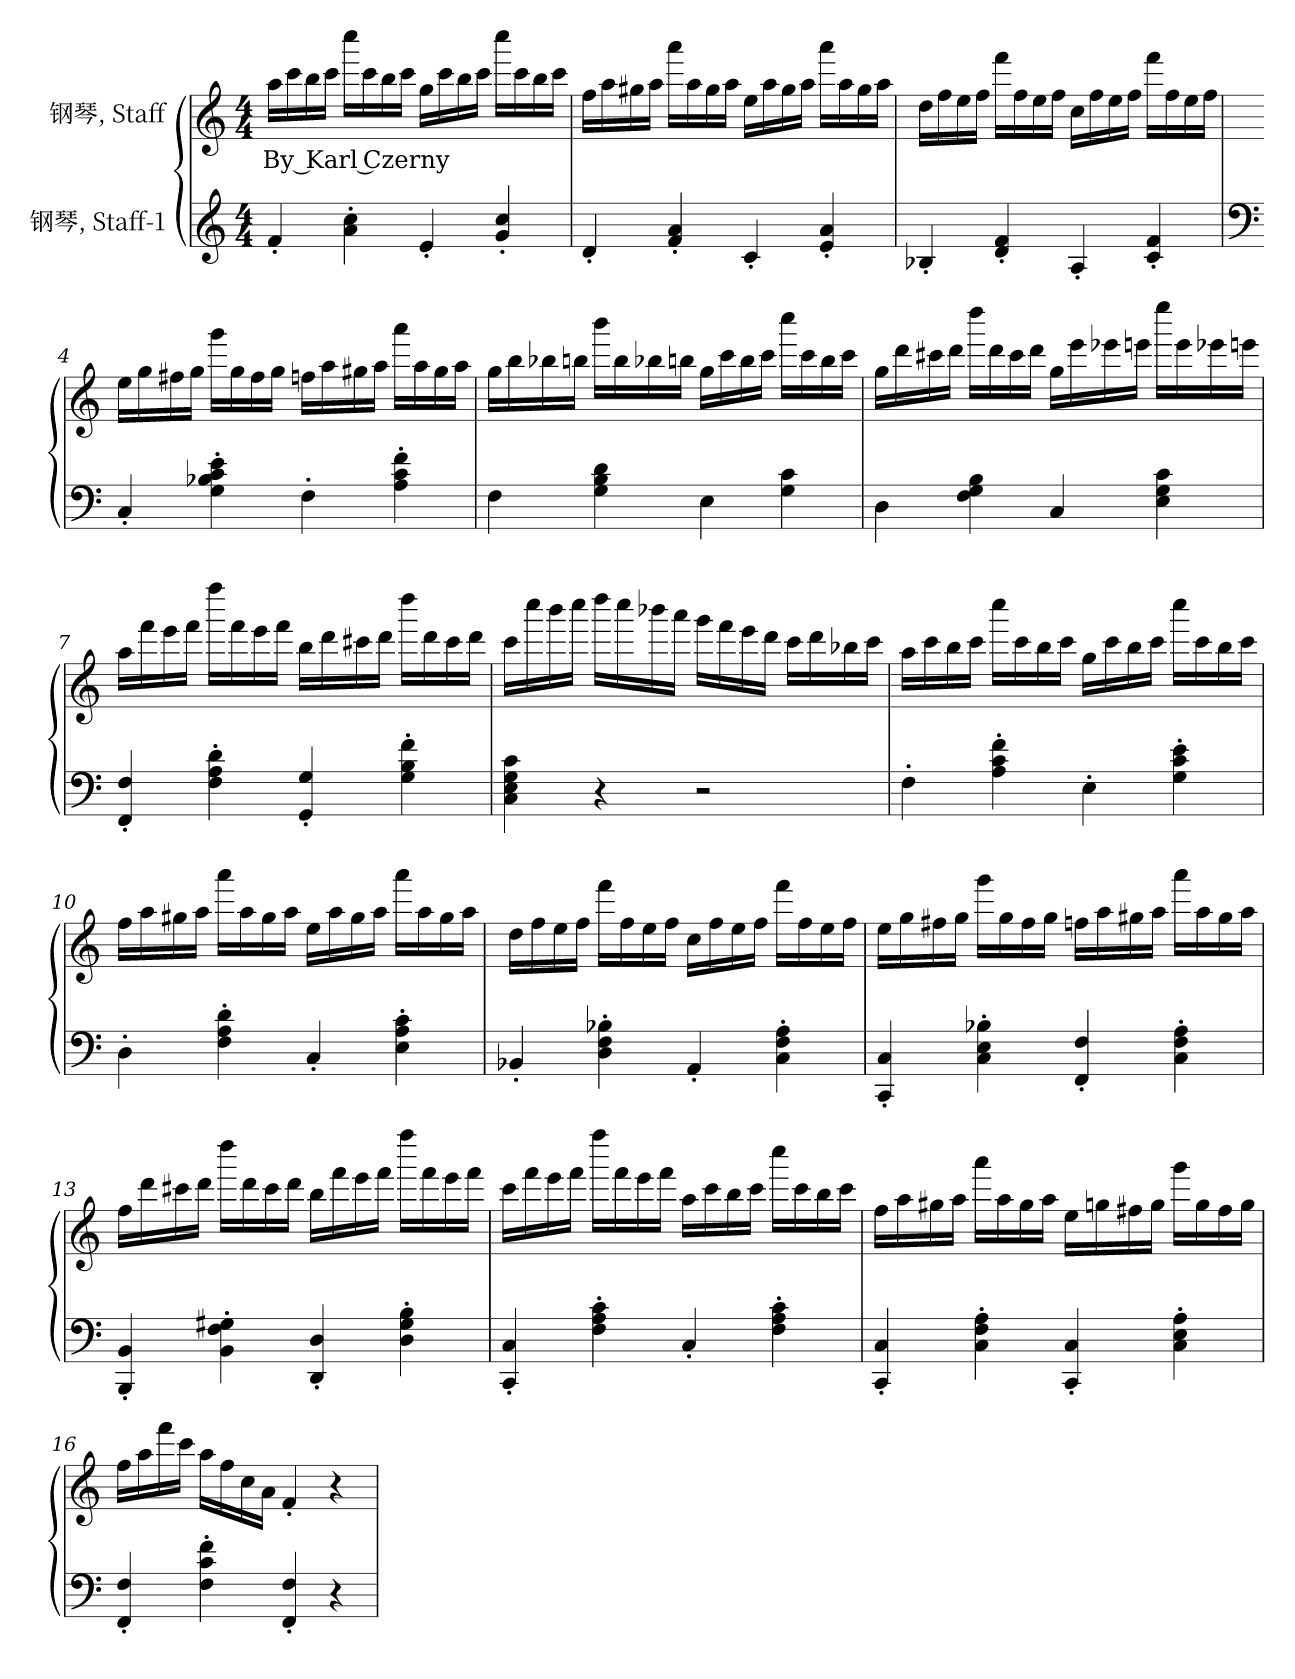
**kern	**kern	**text
*part2	*part1	*part1
*staff2	*staff1	*staff1
*I"钢琴, Staff-1	*I"钢琴, Staff	*
*clefG2	*clefG2	*
*k[]	*k[]	*
*M4/4	*M4/4	*
*MM190	*MM190	*
=1	=1	=1
4f'/	16aa\LL	By Karl Czerny
.	16ccc\	.
.	16bb\	.
.	16ccc\JJ	.
4a\' 4cc\'	16cccc\LL	.
.	16ccc\	.
.	16bb\	.
.	16ccc\JJ	.
4e'/	16gg\LL	.
.	16ccc\	.
.	16bb\	.
.	16ccc\JJ	.
4g/' 4cc/'	16cccc\LL	.
.	16ccc\	.
.	16bb\	.
.	16ccc\JJ	.
!!LO:LB:g=z
=2	=2	=2
4d'/	16ff\LL	.
.	16aa\	.
.	16gg#X\	.
.	16aa\JJ	.
4f/' 4a/'	16aaa\LL	.
.	16aa\	.
.	16gg#\	.
.	16aa\JJ	.
4c'/	16ee\LL	.
.	16aa\	.
.	16gg#\	.
.	16aa\JJ	.
4e/' 4a/'	16aaa\LL	.
.	16aa\	.
.	16gg#\	.
.	16aa\JJ	.
=3	=3	=3
4B-X'/	16dd\LL	.
.	16ff\	.
.	16ee\	.
.	16ff\JJ	.
4d/' 4f/'	16fff\LL	.
.	16ff\	.
.	16ee\	.
.	16ff\JJ	.
4A'/	16cc\LL	.
.	16ff\	.
.	16ee\	.
.	16ff\JJ	.
4c/' 4f/'	16fff\LL	.
.	16ff\	.
.	16ee\	.
.	16ff\JJ	.
!!LO:LB:g=z
=4	=4	=4
*clefF4	*	*
4C'/	16ee\LL	.
.	16gg\	.
.	16ff#X\	.
.	16gg\JJ	.
4G\' 4B-X\' 4c\' 4e\'	16ggg\LL	.
.	16gg\	.
.	16ff#\	.
.	16gg\JJ	.
4F'\	16ffn\LL	.
.	16aa\	.
.	16gg#X\	.
.	16aa\JJ	.
4A\' 4c\' 4f\'	16aaa\LL	.
.	16aa\	.
.	16gg#\	.
.	16aa\JJ	.
=5	=5	=5
4F\	16gg\LL	.
.	16bb\	.
.	16bb-X\	.
.	16bbn\JJ	.
4G\ 4B\ 4d\	16bbb\LL	.
.	16bb\	.
.	16bb-X\	.
.	16bbn\JJ	.
4E\	16gg\LL	.
.	16ccc\	.
.	16bb\	.
.	16ccc\JJ	.
4G\ 4c\	16cccc\LL	.
.	16ccc\	.
.	16bb\	.
.	16ccc\JJ	.
!!LO:LB:g=z
=6	=6	=6
4D\	16gg\LL	.
.	16ddd\	.
.	16ccc#X\	.
.	16ddd\JJ	.
4F\ 4G\ 4B\	16dddd\LL	.
.	16ddd\	.
.	16ccc#\	.
.	16ddd\JJ	.
4C/	16gg\LL	.
.	16eee\	.
.	16eee-X\	.
.	16eeen\JJ	.
4E\ 4G\ 4c\	16eeee\LL	.
.	16eee\	.
.	16eee-X\	.
.	16eeen\JJ	.
=7	=7	=7
4FF/' 4F/'	16aa\LL	.
.	16fff\	.
.	16eee\	.
.	16fff\JJ	.
4F\' 4A\' 4d\'	16ffff\LL	.
.	16fff\	.
.	16eee\	.
.	16fff\JJ	.
4GG/' 4G/'	16bb\LL	.
.	16ddd\	.
.	16ccc#X\	.
.	16ddd\JJ	.
4G\' 4B\' 4f\'	16dddd\LL	.
.	16ddd\	.
.	16ccc#\	.
.	16ddd\JJ	.
!!LO:LB:g=z
=8	=8	=8
4C\ 4E\ 4G\ 4c\	16ccc\LL	.
.	16cccc\	.
.	16bbb\	.
.	16cccc\JJ	.
4r	16dddd\LL	.
.	16cccc\	.
.	16bbb-X\	.
.	16aaa\JJ	.
2r	16ggg\LL	.
.	16fff\	.
.	16eee\	.
.	16ddd\JJ	.
.	16ccc\LL	.
.	16ddd\	.
.	16bb-X\	.
.	16ccc\JJ	.
=9	=9	=9
4F'\	16aa\LL	.
.	16ccc\	.
.	16bb\	.
.	16ccc\JJ	.
4A\' 4c\' 4f\'	16cccc\LL	.
.	16ccc\	.
.	16bb\	.
.	16ccc\JJ	.
4E'\	16gg\LL	.
.	16ccc\	.
.	16bb\	.
.	16ccc\JJ	.
4G\' 4c\' 4e\'	16cccc\LL	.
.	16ccc\	.
.	16bb\	.
.	16ccc\JJ	.
!!LO:LB:g=z
=10	=10	=10
4D'\	16ff\LL	.
.	16aa\	.
.	16gg#X\	.
.	16aa\JJ	.
4F\' 4A\' 4d\'	16aaa\LL	.
.	16aa\	.
.	16gg#\	.
.	16aa\JJ	.
4C'/	16ee\LL	.
.	16aa\	.
.	16gg#\	.
.	16aa\JJ	.
4E\' 4A\' 4c\'	16aaa\LL	.
.	16aa\	.
.	16gg#\	.
.	16aa\JJ	.
=11	=11	=11
4BB-X'/	16dd\LL	.
.	16ff\	.
.	16ee\	.
.	16ff\JJ	.
4D\' 4F\' 4B-X\'	16fff\LL	.
.	16ff\	.
.	16ee\	.
.	16ff\JJ	.
4AA'/	16cc\LL	.
.	16ff\	.
.	16ee\	.
.	16ff\JJ	.
4C\' 4F\' 4A\'	16fff\LL	.
.	16ff\	.
.	16ee\	.
.	16ff\JJ	.
!!LO:PB:g=z
=12	=12	=12
4CC/' 4C/'	16ee\LL	.
.	16gg\	.
.	16ff#X\	.
.	16gg\JJ	.
4C\' 4E\' 4B-X\'	16ggg\LL	.
.	16gg\	.
.	16ff#\	.
.	16gg\JJ	.
4FF/' 4F/'	16ffn\LL	.
.	16aa\	.
.	16gg#X\	.
.	16aa\JJ	.
4C\' 4F\' 4A\'	16aaa\LL	.
.	16aa\	.
.	16gg#\	.
.	16aa\JJ	.
=13	=13	=13
4BBB/' 4BB/'	16ff\LL	.
.	16ddd\	.
.	16ccc#X\	.
.	16ddd\JJ	.
4BB\' 4F\' 4G#X\'	16dddd\LL	.
.	16ddd\	.
.	16ccc#\	.
.	16ddd\JJ	.
4DD/' 4D/'	16bb\LL	.
.	16fff\	.
.	16eee\	.
.	16fff\JJ	.
4D\' 4G#\' 4B\'	16ffff\LL	.
.	16fff\	.
.	16eee\	.
.	16fff\JJ	.
!!LO:LB:g=z
=14	=14	=14
4CC/' 4C/'	16ccc\LL	.
.	16fff\	.
.	16eee\	.
.	16fff\JJ	.
4F\' 4A\' 4c\'	16ffff\LL	.
.	16fff\	.
.	16eee\	.
.	16fff\JJ	.
4C'/	16aa\LL	.
.	16ccc\	.
.	16bb\	.
.	16ccc\JJ	.
4F\' 4A\' 4c\'	16cccc\LL	.
.	16ccc\	.
.	16bb\	.
.	16ccc\JJ	.
=15	=15	=15
4CC/' 4C/'	16ff\LL	.
.	16aa\	.
.	16gg#X\	.
.	16aa\JJ	.
4C\' 4F\' 4A\'	16aaa\LL	.
.	16aa\	.
.	16gg#\	.
.	16aa\JJ	.
4CC/' 4C/'	16ee\LL	.
.	16ggn\	.
.	16ff#X\	.
.	16gg\JJ	.
4C\' 4E\' 4A\'	16ggg\LL	.
.	16gg\	.
.	16ff#\	.
.	16gg\JJ	.
!!LO:LB:g=z
=16	=16	=16
4FF/' 4F/'	16ff\LL	.
.	16aa\	.
.	16fff\	.
.	16ccc\JJ	.
4F\' 4c\' 4f\'	16aa\LL	.
.	16ff\	.
.	16cc\	.
.	16a\JJ	.
4FF/' 4F/'	4f'/	.
4r	4r	.
=	=	=
*-	*-	*-
